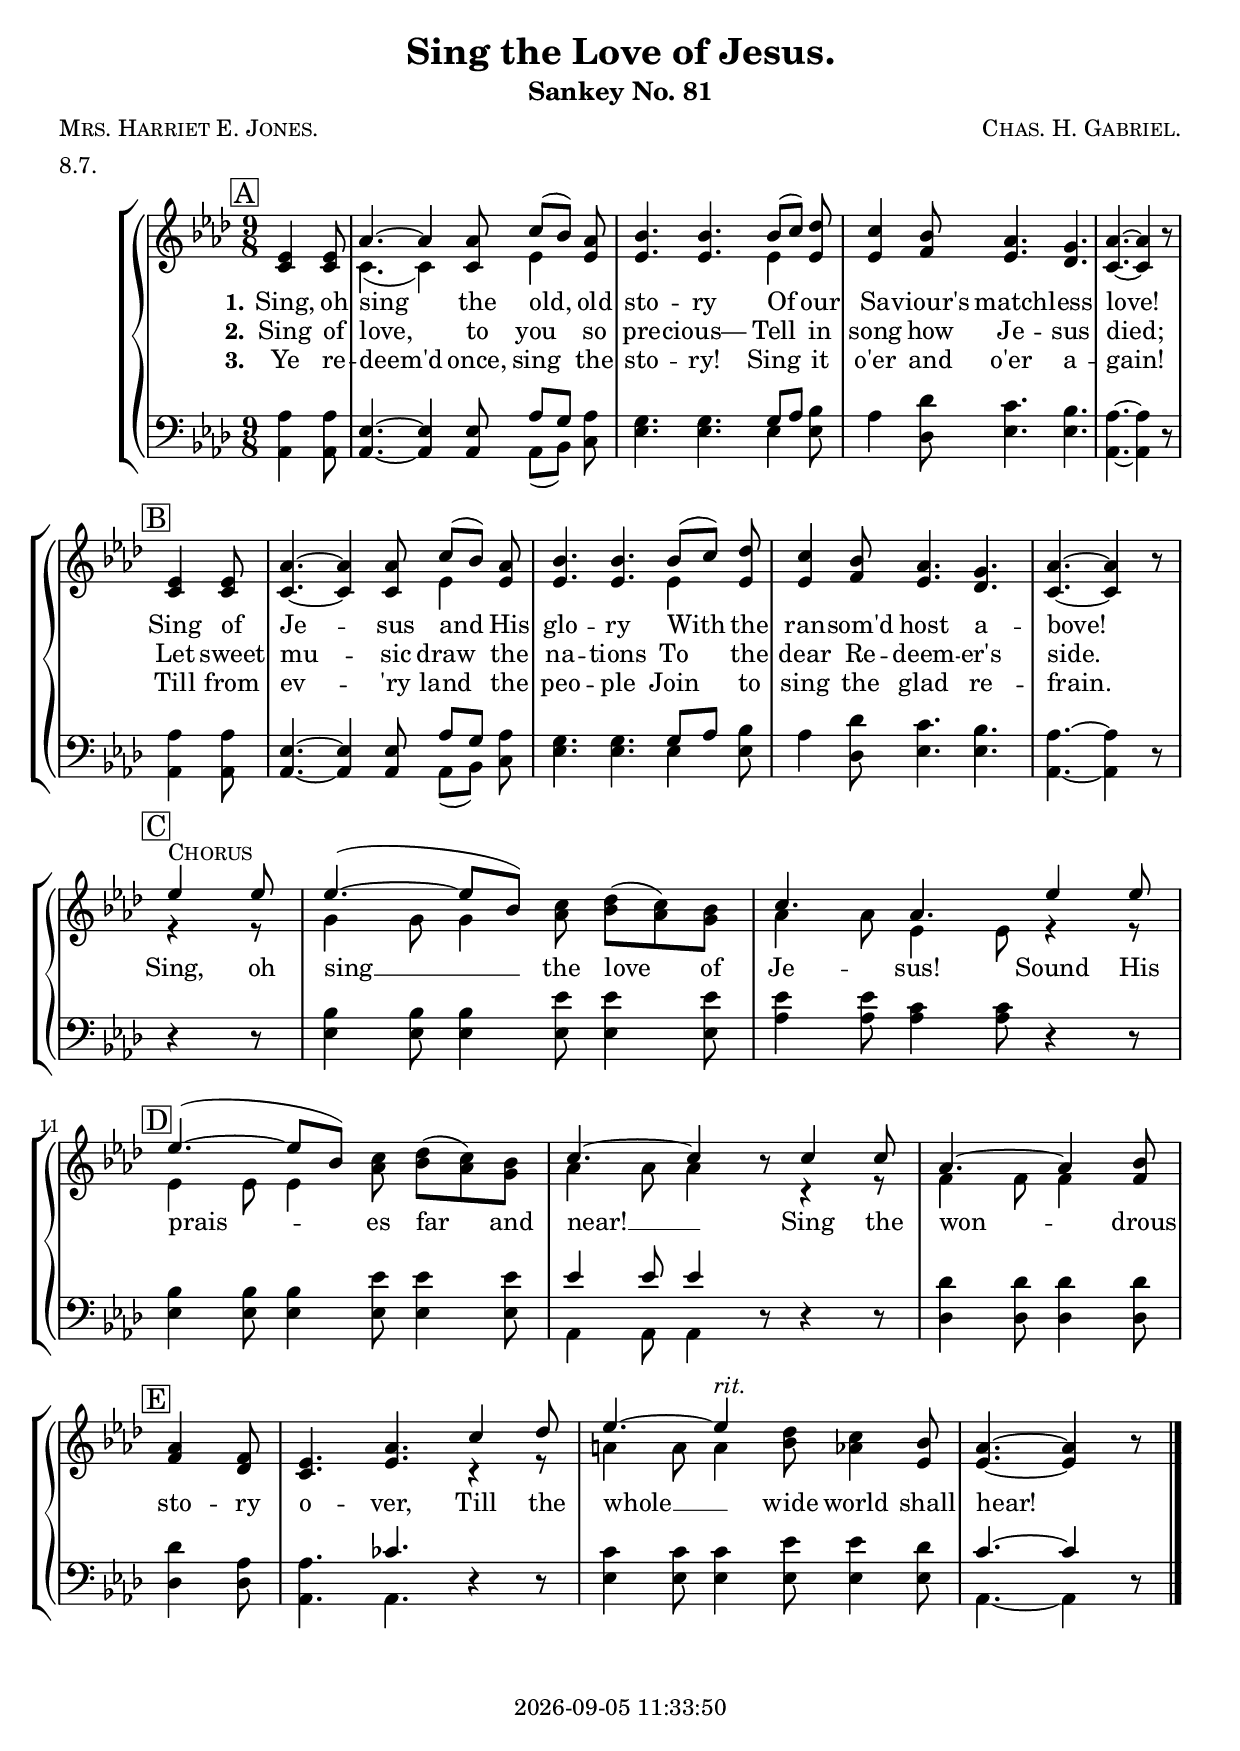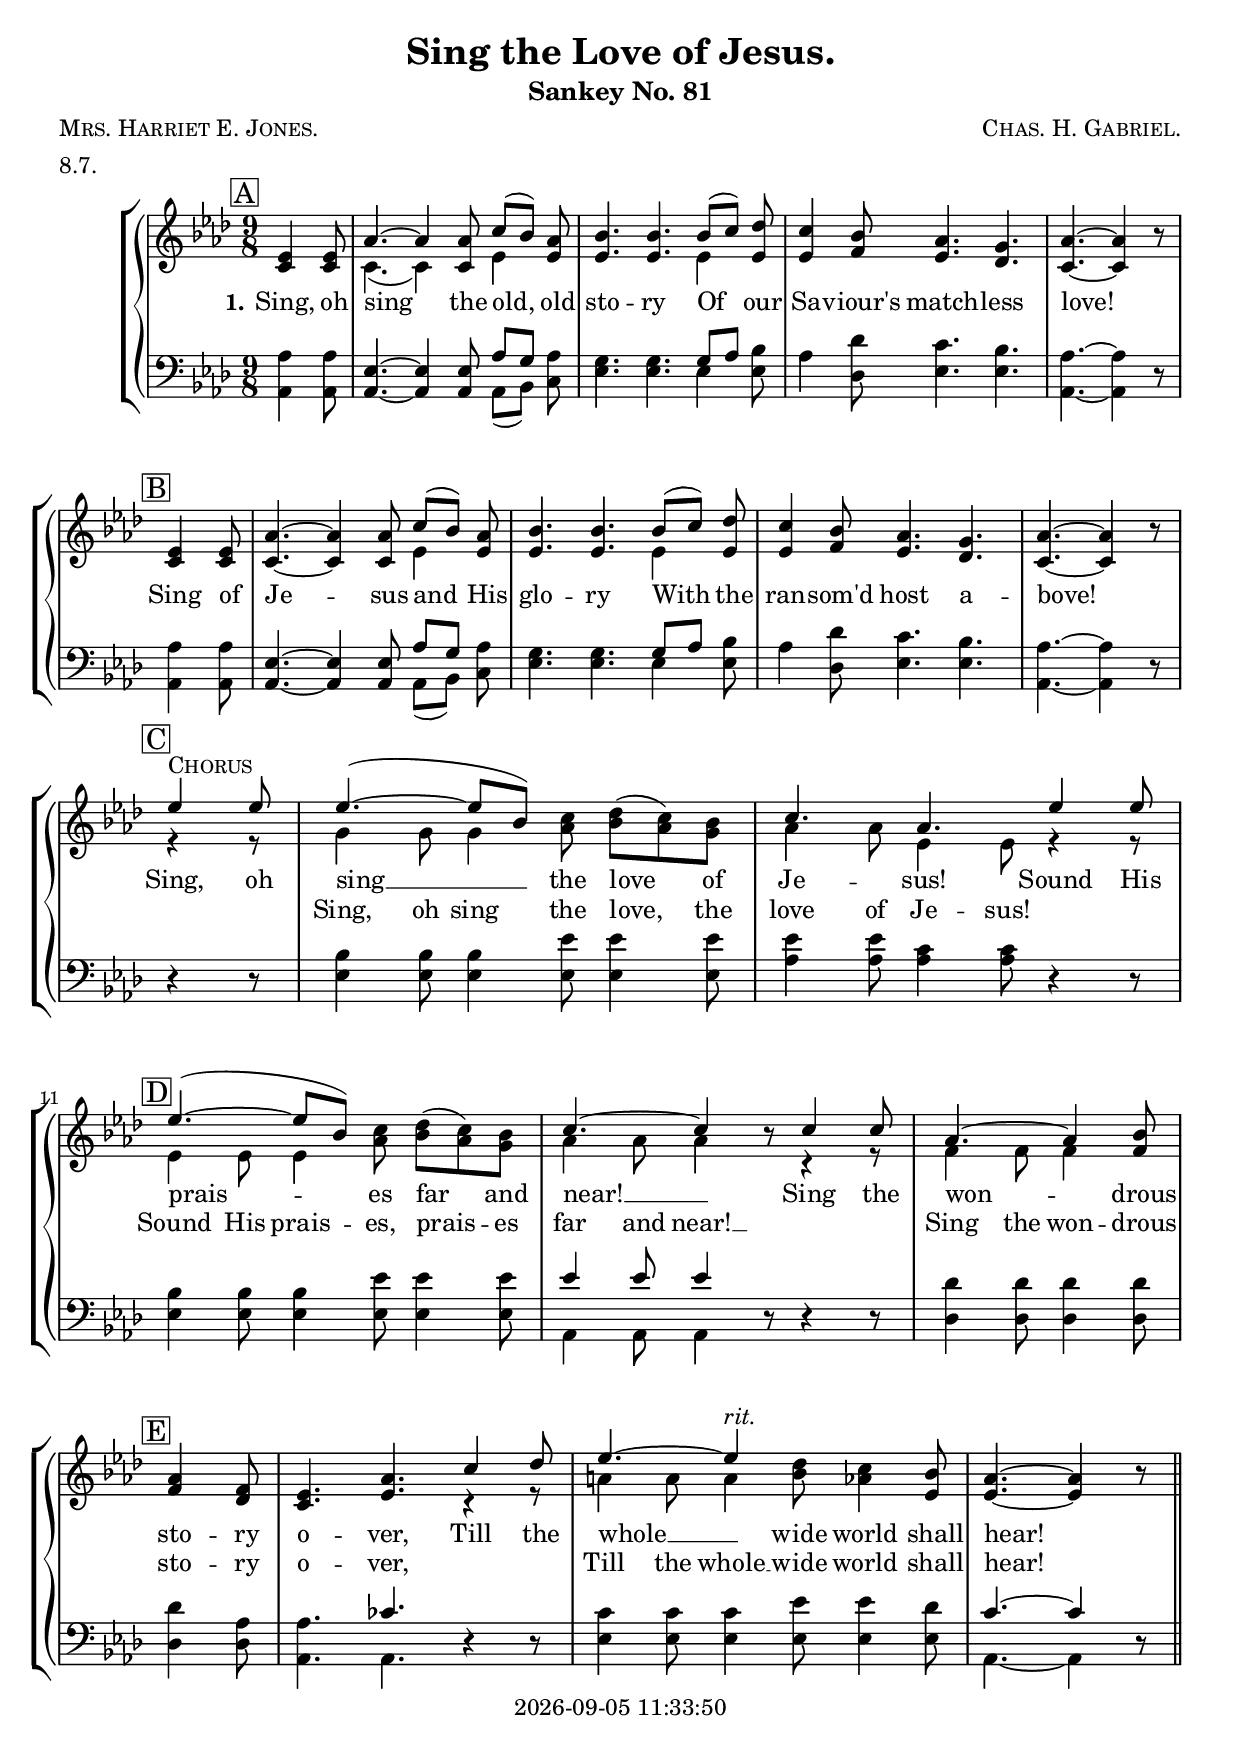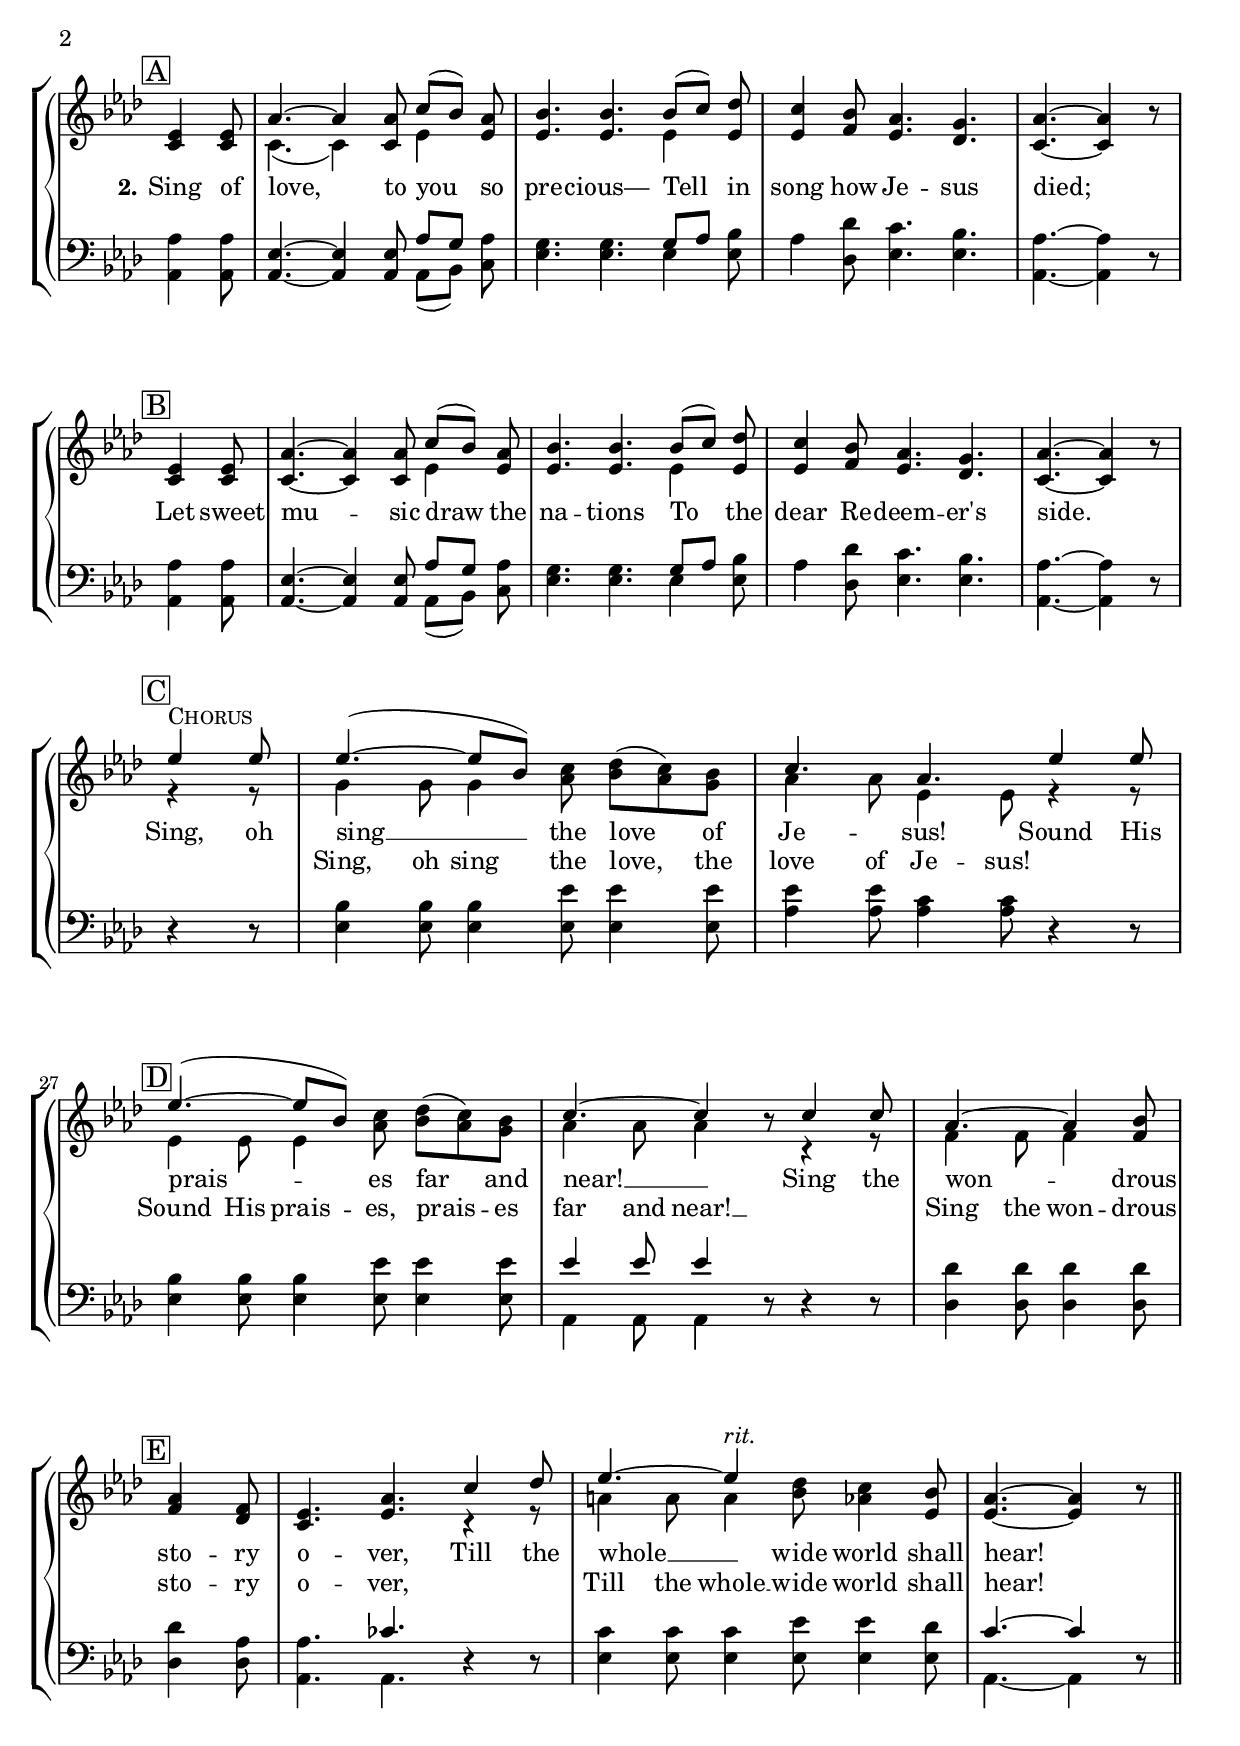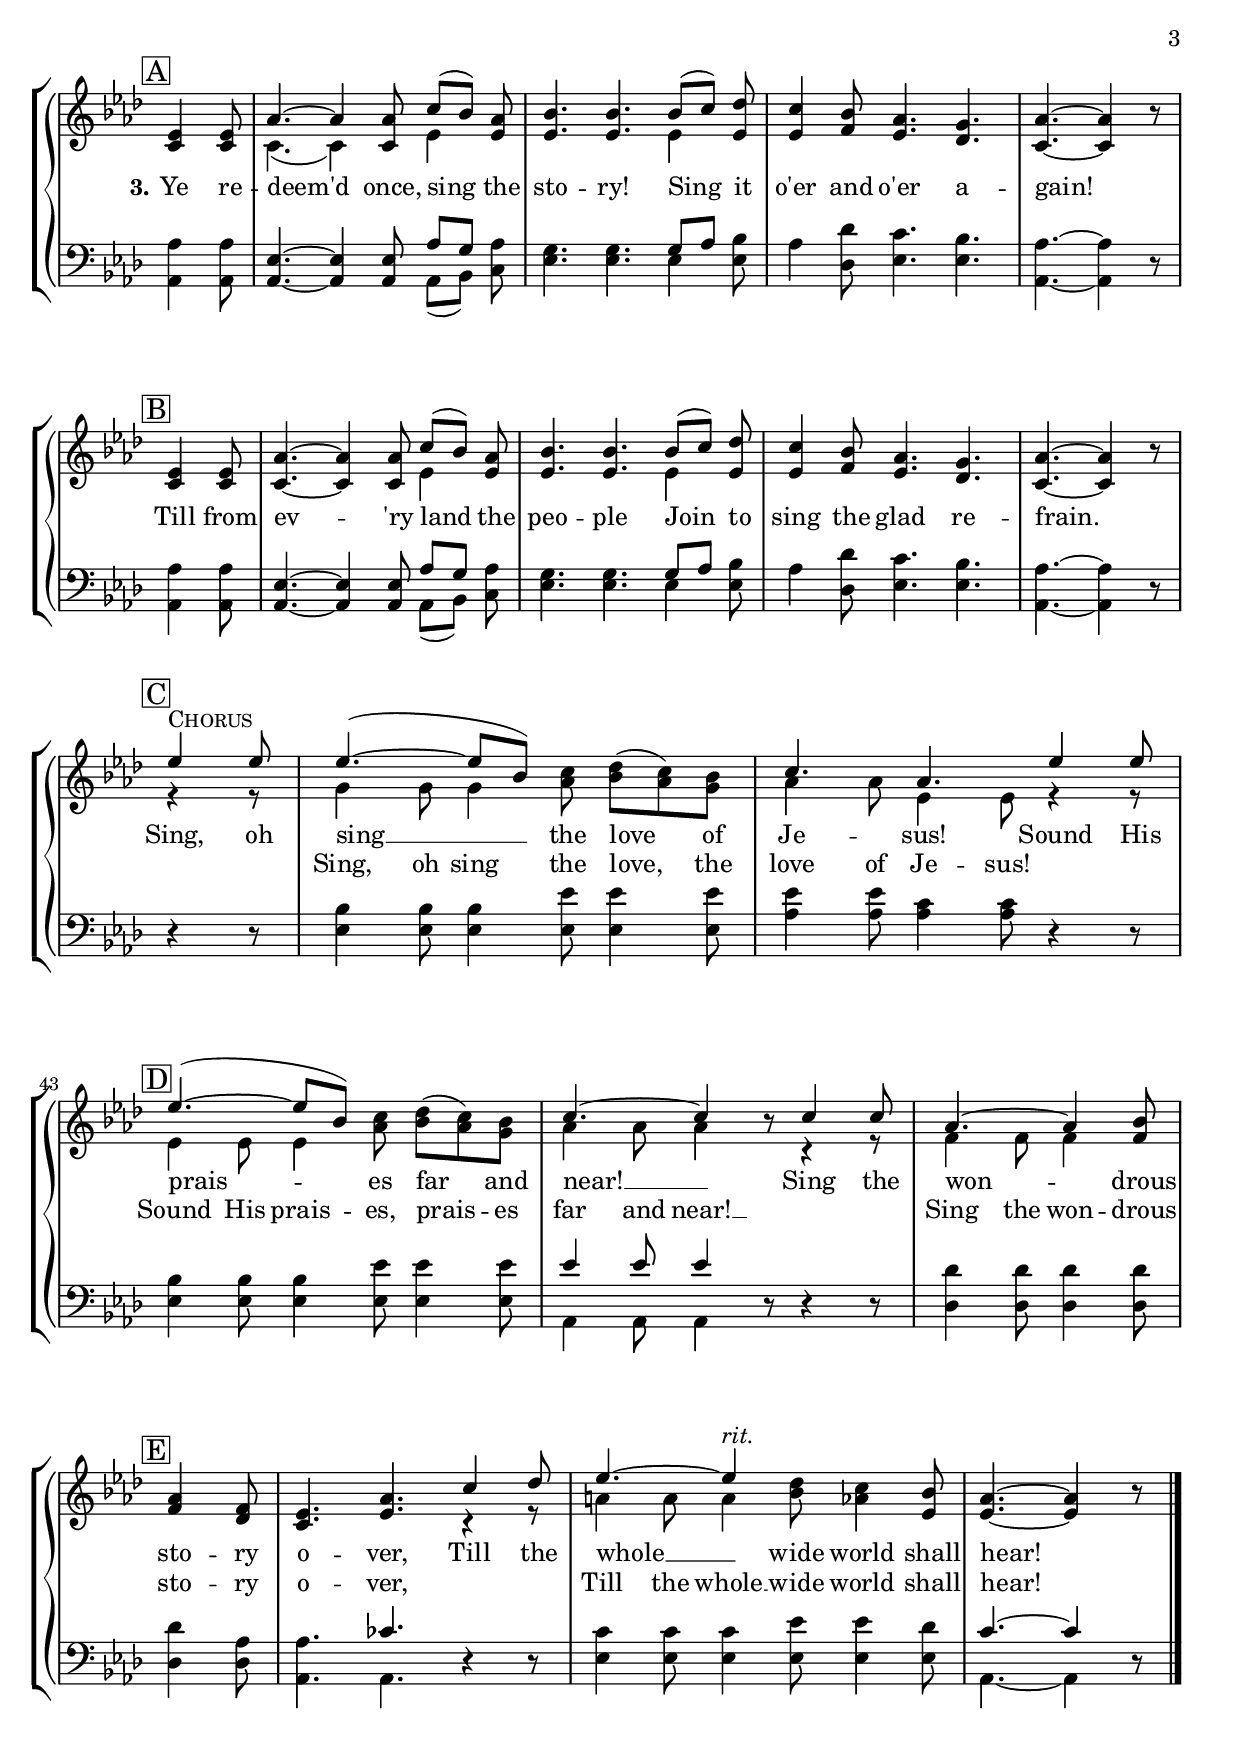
\version "2.22.0"

\include "articulate.ly"

today = #(strftime "%Y-%m-%d %H:%M:%S" (localtime (current-time)))

\header {
% centered at top
%  dedication  = "dedication"
  title       = "Sing the Love of Jesus."
  subtitle    = "Sankey No. 81"
%  instrument  = "instrument"
  
% arrangement of following lines:
%
%  poet    composer
%  meter   arranger
%  piece       opus

  composer    = \markup\smallCaps "Chas. H. Gabriel."
%  arranger    = "arranger"
%  opus        = "opus"

  poet        = \markup\smallCaps "Mrs. Harriet E. Jones."
  meter       = \markup\smallCaps "8.7."

% centered at bottom
% tagline     = "tagline" % default lilypond version
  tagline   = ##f
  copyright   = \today
}

% #(set-global-staff-size 16)

global = {
  \key aes \major
  \time 9/8
  \partial 4.
}

RehearsalTrack = {
% \set Score.currentBarNumber = #5
% \mark \markup { \circle "1a" }
  \mark \markup { \box "A" } s4.*12
  \mark \markup { \box "B" } s4.*12
  \mark \markup { \box "C" } s4.*7
  \mark \markup { \box "D" } s4.*8
  \mark \markup { \box "E" } s4.*9
}

TempoTrack = {
  \set Score.tempoHideNote = ##t
  \tempo 4=120
  s4.*44
  \tempo 4=100
  s4.*4
}

soprano = \relative {
  ees'4 8
  aes4.~4 8 c(bes) aes
  bes4. 4. 8(c) des
  c4 bes8 aes4. g
  aes4.~4 r8 \bar "|" \break \partial 4. ees4 8
  aes4.~4 8 c(bes) aes % B
  bes4. 4. 8(c) des
  c4 bes8 aes4. g
  aes4.~4 r8 \bar "|" \break \partial 4. ees'4^\markup\smallCaps Chorus 8
  ees4.(~8 bes) c des(c) bes % C
  c4. aes ees'4 8 \break
  ees4.(~8 bes) c des(c) bes % D
  c4.~4 r8 c4 8
  aes4.~4 bes8 \bar "|" \break \partial 4. aes4 f8
  ees4. aes c4 des8 % E
  ees4.~4^\markup\italic rit. des8 c4 bes8
  aes4.~4 r8
}

alto = \relative {
  c'4 8
  c4.(4) 8 ees4 8
  ees4. 4. 4 8
  ees4 f8 ees4. des
  c4.~4 r8 4 8
  c4.~4 8 ees4 8 % B
  ees4. 4. 4 8
  ees4 f8 ees4. des
  c4.~4 r8 \once\partCombineApart r4 \once\partCombineApart r8
  g'4 8 4 aes8 bes(aes) g % C
  aes4 8 ees4 8 \once\partCombineApart r4 \once\partCombineApart r8
  4 8 4 aes8 bes(aes) g % D
  aes4 8 4 r8 \once\partCombineApart r4 \once\partCombineApart r8
  f4 8 4 8 4 des8
  c4. ees \once\partCombineApart r4 \once\partCombineApart r8
  a4 8 4 bes8 aes4 ees8
  ees4.~4 r8
}

tenor = \relative {
  aes4 8
  ees4.~4 8 aes g aes
  g4. 4. 8 aes bes
  aes4 des8 c4. bes
  aes4.~4 r8 4 8
  ees4.~4 8 aes g aes % B
  g4. 4. 8 aes bes
  aes4 des8 c4. bes
  aes4.~4 r8 r4 r8
  bes4 8 4 ees8 4 8 % C
  ees4 8 c4 8 r4 r8
  bes4 8 4 ees8 4 8 % D
  ees4 8 4 r8 r4 r8
  des4 8 4 8 4 aes8
  aes4. ces r4 r8 % E
  c4 8 4 ees8 4 des8
  c4.~4 r8
}

bass= \relative {
  aes,4 8
  aes4.~4 8 8(bes) c
  ees4. 4. 4 8
  aes4 des,8 ees4. 4.
  aes,4.~4 r8 4 8
  aes4.~4 8 8(bes) c % B
  ees4. 4. 4 8
  aes4 des,8 ees4. 4.
  aes,4.~4 r8 r4 r8
  ees'4 8 4 8 4 8 % C
  aes4 8 4 8 r4 r8
  ees4 8 4 8 4 8 % D
  aes,4 8 4 r8 r4 r8
  des4 8 4 8 4 8
  aes4. 4. r4 r8 % E
  ees'4 8 4 8 4 8
  aes,4.~4 r8
}

chorus = \lyricmode {
  Sing, oh sing the love, the love of Je -- sus!
  Sound His prais -- es, prais -- es far and near! __
  Sing the won -- drous sto -- ry o -- ver,
  Till the whole __ wide world shall hear!
}

chorusSop = \lyricmode {
  Sing, oh sing __ the love of Je -- sus!
  Sound His prais -- es far and near! __
  Sing the won -- drous sto -- ry o -- ver,
  Till the whole __ wide world shall hear!
}

wordsNone = \lyricmode {
  _ _ _ _ _ _ _ _
  _ _ _ _ _ _ _
  _ _ _ _ _ _ _ _
  _ _ _ _ _ _ _
}

wordsOne = \lyricmode {
  \set stanza = "1."
  Sing, oh sing the old, old sto -- ry
  Of our Sa -- viour's match -- less love!
  Sing of Je -- sus and His glo -- ry
  With the ran -- som'd host a -- bove!
}
  
wordsTwo = \lyricmode {
  \set stanza = "2."
  Sing of love, to you so pre -- cious—
  Tell in song how Je -- sus died;
  Let sweet mu -- sic draw the na -- tions
  To the dear Re -- deem -- er's side.
}
  
wordsThree = \lyricmode {
  \set stanza = "3."
  Ye re -- deem'd once, sing the sto -- ry!
  Sing it o'er and o'er a -- gain!
  Till from ev -- 'ry land the peo -- ple
  Join to sing the glad re -- frain.
}
  
wordsMidi = \lyricmode {
  \set stanza = "1."
  "Sing, " "oh " "sing " "the " "old, " "old " sto "ry "
  "\nOf " "our " Sa "viour's " match "less " "love! "
  "\nSing " "of " Je "sus " "and " "His " glo "ry "
  "\nWith " "the " ran "som'd " "host " a "bove! "
  "\nSing, " "oh " "sing " "the " "love, " "the " "love " "of " Je "sus! "
  "\nSound " "His " prais "es, " prais "es " "far " "and " "near! " 
  "\nSing " "the " won "drous " sto "ry " o "ver, "
  "\nTill " "the " "whole "  "wide " "world " "shall " "hear! "

  \set stanza = "2."
  "\nSing " "of " "love, " "to " "you " "so " pre "cious— "
  "\nTell " "in " "song " "how " Je "sus " "died; "
  "\nLet " "sweet " mu "sic " "draw " "the " na "tions "
  "\nTo " "the " "dear " Re deem "er's " "side. "
  "\nSing, " "oh " "sing " "the " "love, " "the " "love " "of " Je "sus! "
  "\nSound " "His " prais "es, " prais "es " "far " "and " "near! " 
  "\nSing " "the " won "drous " sto "ry " o "ver, "
  "\nTill " "the " "whole "  "wide " "world " "shall " "hear! "

  \set stanza = "3."
  "\nYe " re "deem'd " "once, " "sing " "the " sto "ry! "
  "\nSing " "it " "o'er " "and " "o'er " a "gain! "
  "\nTill " "from " ev "'ry " "land " "the " peo "ple "
  "\nJoin " "to " "sing " "the " "glad " re "frain. "
  "\nSing, " "oh " "sing " "the " "love, " "the " "love " "of " Je "sus! "
  "\nSound " "His " prais "es, " prais "es " "far " "and " "near! " 
  "\nSing " "the " won "drous " sto "ry " o "ver, "
  "\nTill " "the " "whole "  "wide " "world " "shall " "hear! "
}
  
wordsMidiSop = \lyricmode {
  \set stanza = "1."
  "Sing, " "oh " "sing " "the " "old, " "old " sto "ry "
  "\nOf " "our " Sa "viour's " match "less " "love! "
  "\nSing " "of " Je "sus " "and " "His " glo "ry "
  "\nWith " "the " ran "som'd " "host " a "bove! "
  "\nSing, " "oh " "sing "  "the " "love " "of " Je "sus! "
  "\nSound " "His " prais "es " "far " "and " "near! " 
  "\nSing " "the " won "drous " sto "ry " o "ver, "
  "\nTill " "the " "whole "  "wide " "world " "shall " "hear! "

  \set stanza = "2."
  "\nSing " "of " "love, " "to " "you " "so " pre "cious— "
  "\nTell " "in " "song " "how " Je "sus " "died; "
  "\nLet " "sweet " mu "sic " "draw " "the " na "tions "
  "\nTo " "the " "dear " Re deem "er's " "side. "
  "\nSing, " "oh " "sing "  "the " "love " "of " Je "sus! "
  "\nSound " "His " prais "es " "far " "and " "near! " 
  "\nSing " "the " won "drous " sto "ry " o "ver, "
  "\nTill " "the " "whole "  "wide " "world " "shall " "hear! "

  \set stanza = "3."
  "\nYe " re "deem'd " "once, " "sing " "the " sto "ry! "
  "\nSing " "it " "o'er " "and " "o'er " a "gain! "
  "\nTill " "from " ev "'ry " "land " "the " peo "ple "
  "\nJoin " "to " "sing " "the " "glad " re "frain. "
  "\nSing, " "oh " "sing "  "the " "love " "of " Je "sus! "
  "\nSound " "His " prais "es " "far " "and " "near! " 
  "\nSing " "the " won "drous " sto "ry " o "ver, "
  "\nTill " "the " "whole "  "wide " "world " "shall " "hear! "
}
  
nl = { \bar "||" \break }

\book {
  \bookOutputSuffix "repeat"
  \score {
    \context GrandStaff <<
      <<
        \new ChoirStaff <<
                                  % Joint soprano/alto staff
          \new Staff \with { printPartCombineTexts = ##f }
          <<
            \new Voice \RehearsalTrack
            \new Voice \TempoTrack
            \new NullVoice = "alignerS" \soprano
            \new NullVoice = "aligner" \alto
            \new Voice = "women" \partCombine { \global \soprano \bar "|." } { \global \alto }
            \new Lyrics \lyricsto "alignerS" { \wordsOne \chorusSop }
            \new Lyrics \lyricsto "aligner"   \wordsTwo \chorus
            \new Lyrics \lyricsto "aligner"   \wordsThree
          >>
                                  % Joint tenor/bass staff
          \new Staff \with { printPartCombineTexts = ##f }
          <<
            \clef "bass"
            \new Voice = "men" \partCombine { \global \tenor } { \global \bass }
          >>
        >>
      >>
    >>
    \layout {
      indent = 1.5\cm
      \context {
        \Staff \RemoveAllEmptyStaves
      }
    }
  }
}

\book {
  \bookOutputSuffix "single"
  \score {
    \context GrandStaff <<
      <<
        \new ChoirStaff <<
                                  % Joint soprano/alto staff
          \new Staff \with { printPartCombineTexts = ##f }
          <<
            \new Voice {
               \RehearsalTrack
               \RehearsalTrack
               \RehearsalTrack
            }
            \new Voice {
              \TempoTrack
              \TempoTrack
              \TempoTrack
            }
            \new NullVoice = "aligner" { \alto \alto \alto }
            \new NullVoice = "alignerS" { \soprano \soprano \soprano }
            \new Voice = "women" \partCombine { \global \soprano \soprano \soprano \bar "|." }
                                               { \global \alto \nl \alto \nl \alto }
            \new Lyrics \lyricsto "alignerS" { \wordsOne   \chorusSop
                                               \wordsTwo   \chorusSop
                                               \wordsThree \chorusSop
                                             }
            \new Lyrics \lyricsto "aligner"  { \wordsNone   \chorus
                                               \wordsNone   \chorus
                                               \wordsNone   \chorus
                                             }
%            \new Lyrics \lyricsto "aligner" \wordsMidi
          >>
                                  % Joint tenor/bass staff
          \new Staff \with { printPartCombineTexts = ##f }
          <<
            \clef "bass"
            \new Voice = "men" \partCombine { \global \tenor \tenor \tenor }
                                            { \global \bass \bass \bass }
          >>
        >>
      >>
    >>
    \layout {
      indent = 1.5\cm
      \context {
        \Staff \RemoveAllEmptyStaves
      }
    }
  }
}

\book {
  \bookOutputSuffix "midi"
  \score {
%    \articulate
    \context GrandStaff <<
      <<
        \new ChoirStaff <<
                                  % Joint soprano/alto staff
          \new Staff \with { printPartCombineTexts = ##f }
          <<
            \new Voice {
              \TempoTrack
              \TempoTrack
              \TempoTrack
            }
            \new NullVoice = "aligner" { \alto \alto \alto }
            \new Voice = "women" \partCombine { \global \soprano \soprano \soprano \bar "|." }
                                               { \global \alto \nl \alto \nl \alto }
            \new Lyrics \lyricsto "aligner" \wordsMidi
          >>
                                  % Joint tenor/bass staff
          \new Staff \with { printPartCombineTexts = ##f }
          <<
            \clef "bass"
            \new Voice = "men" \partCombine { \global \tenor \tenor \tenor }
                                            { \global \bass \bass \bass }
          >>
        >>
      >>
    >>
    \midi {}
  }
}

\book {
  \bookOutputSuffix "midi-sop"
  \score {
%    \articulate
    \context GrandStaff <<
      <<
        \new ChoirStaff <<
                                  % Joint soprano/alto staff
          \new Staff \with { printPartCombineTexts = ##f }
          <<
            \new Voice {
              \TempoTrack
              \TempoTrack
              \TempoTrack
            }
            \new NullVoice = "aligner" { \soprano \soprano \soprano }
            \new Voice = "women" \partCombine { \global \soprano \soprano \soprano \bar "|." }
                                               { \global \alto \nl \alto \nl \alto }
            \new Lyrics \lyricsto "aligner" \wordsMidiSop
          >>
                                  % Joint tenor/bass staff
          \new Staff \with { printPartCombineTexts = ##f }
          <<
            \clef "bass"
            \new Voice = "men" \partCombine { \global \tenor \tenor \tenor }
                                            { \global \bass \bass \bass }
          >>
        >>
      >>
    >>
    \midi {}
  }
}
